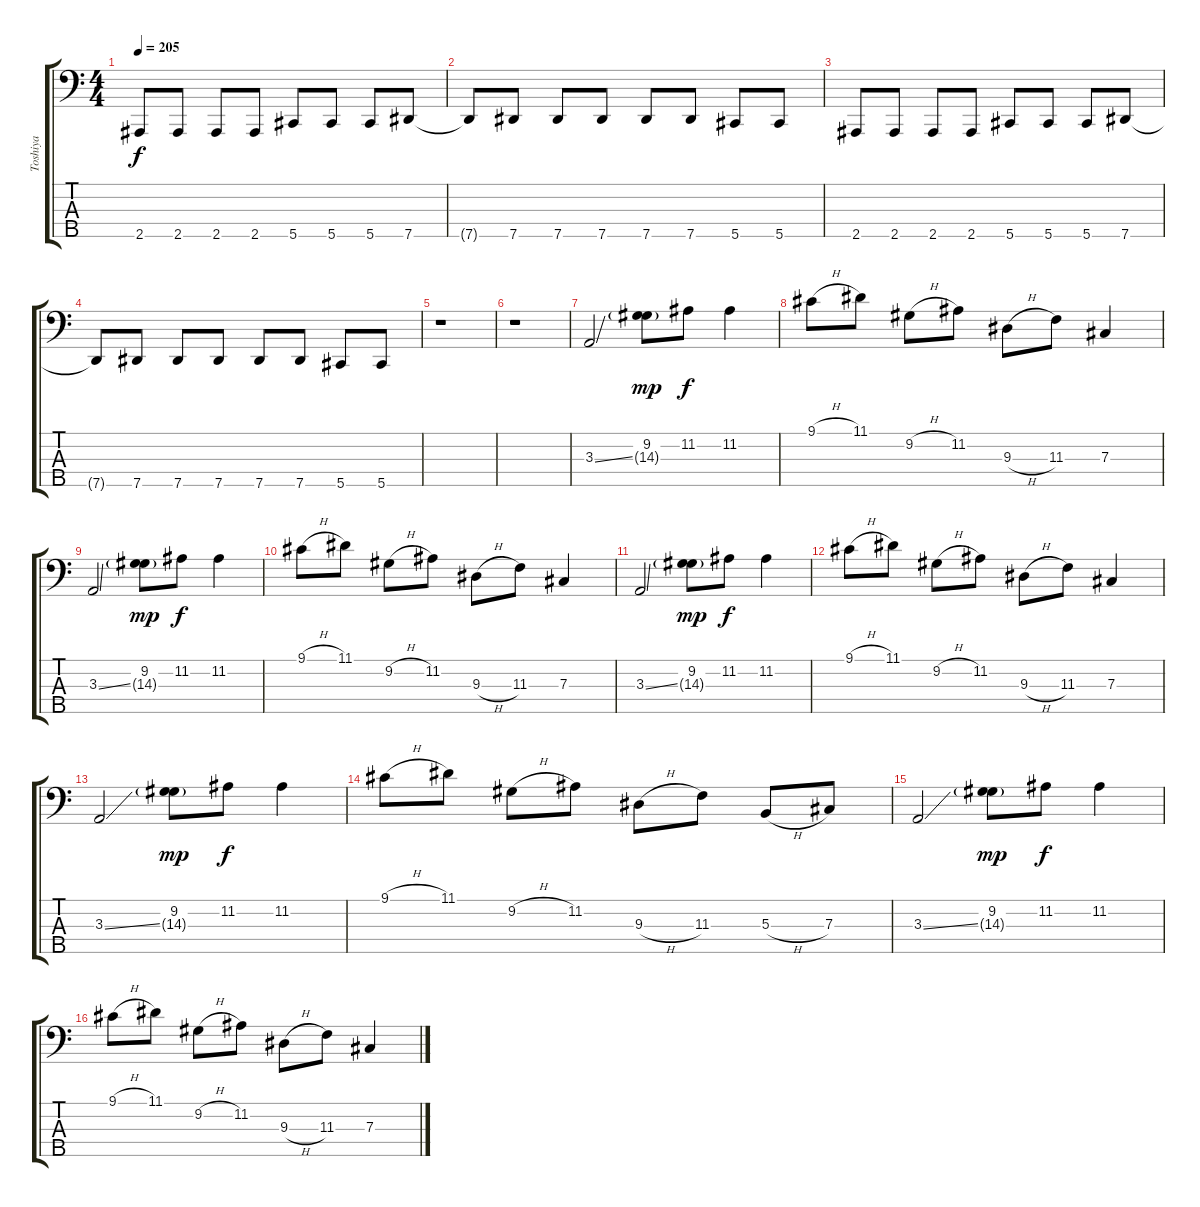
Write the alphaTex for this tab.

\track ("Toshiya" "Toshiya") {instrument electricbasspick}
\staff {score tabs}
\tuning (E2 B1 Gb1 Db1 Ab0) {hide}
\ts (4 4)
\tempo 205
\clef f4
\ks c
2.5.8{dy f} 2.5.8 2.5.8 2.5.8 5.5.8 5.5.8 5.5.8 7.5.8 |
7.5{t}.8 7.5.8 7.5.8 7.5.8 7.5.8 7.5.8 5.5.8 5.5.8 |
2.5.8 2.5.8 2.5.8 2.5.8 5.5.8 5.5.8 5.5.8 7.5.8 |
7.5{t}.8 7.5.8 7.5.8 7.5.8 7.5.8 7.5.8 5.5.8 5.5.8 |
r.1 |
r.1 |
3.3{ss}.2{volume 13} (9.2 14.3{g}).8{dy mp} 11.2.8{dy f} 11.2.4 |
9.1{h}.8 11.1.8 9.2{h}.8 11.2.8 9.3{h}.8 11.3.8 7.3.4 |
3.3{ss}.2 (9.2 14.3{g}).8{dy mp} 11.2.8{dy f} 11.2.4 |
9.1{h}.8 11.1.8 9.2{h}.8 11.2.8 9.3{h}.8 11.3.8 7.3.4 |
3.3{ss}.2 (9.2 14.3{g}).8{dy mp} 11.2.8{dy f} 11.2.4 |
9.1{h}.8 11.1.8 9.2{h}.8 11.2.8 9.3{h}.8 11.3.8 7.3.4 |
3.3{ss}.2 (9.2 14.3{g}).8{dy mp} 11.2.8{dy f} 11.2.4 |
9.1{h}.8 11.1.8 9.2{h}.8 11.2.8 9.3{h}.8 11.3.8 5.3{h}.8 7.3.8 |
3.3{ss}.2 (9.2 14.3{g}).8{dy mp} 11.2.8{dy f} 11.2.4 |
9.1{h}.8 11.1.8 9.2{h}.8 11.2.8 9.3{h}.8 11.3.8 7.3.4
